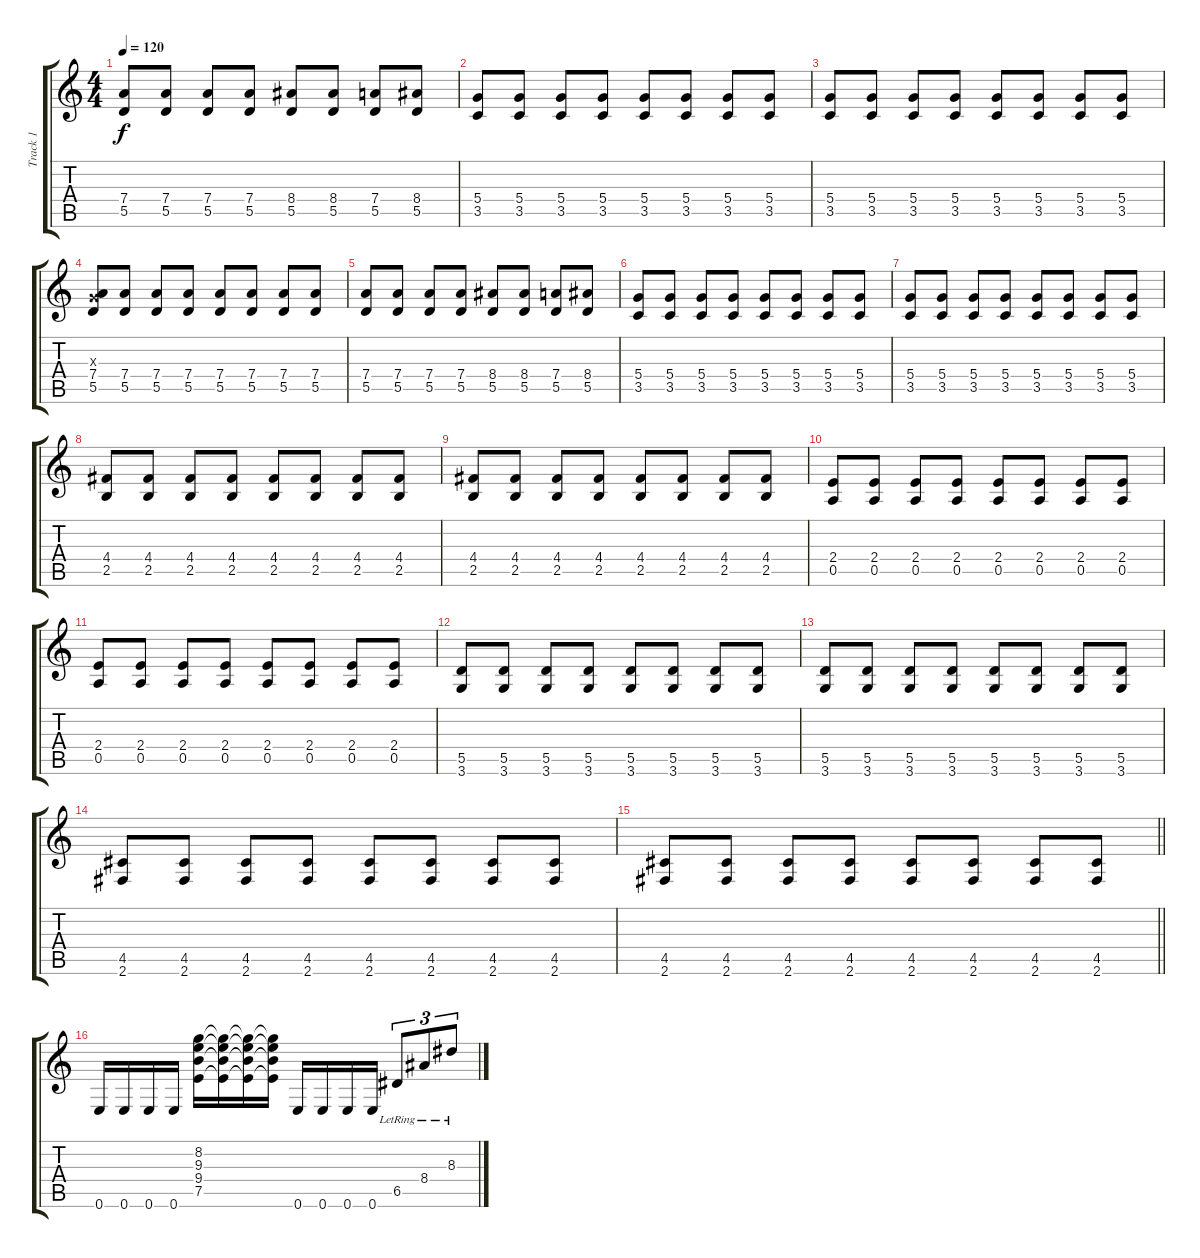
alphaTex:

\track ("Track 1" "Track 1") {instrument distortionguitar}
\staff {score tabs}
\tuning (E4 B3 G3 D3 A2 E2) {hide}
\ts (4 4)
\tempo 120
\clef g2
\ks c
(7.4 5.5).8{dy f} (7.4 5.5).8 (7.4 5.5).8 (7.4 5.5).8 (8.4 5.5).8 (8.4 5.5).8 (7.4 5.5).8 (8.4 5.5).8 |
(5.4 3.5).8 (5.4 3.5).8 (5.4 3.5).8 (5.4 3.5).8 (5.4 3.5).8 (5.4 3.5).8 (5.4 3.5).8 (5.4 3.5).8 |
(5.4 3.5).8 (5.4 3.5).8 (5.4 3.5).8 (5.4 3.5).8 (5.4 3.5).8 (5.4 3.5).8 (5.4 3.5).8 (5.4 3.5).8 |
(0.3{x} 7.4 5.5).8 (7.4 5.5).8 (7.4 5.5).8 (7.4 5.5).8 (7.4 5.5).8 (7.4 5.5).8 (7.4 5.5).8 (7.4 5.5).8 |
(7.4 5.5).8 (7.4 5.5).8 (7.4 5.5).8 (7.4 5.5).8 (8.4 5.5).8 (8.4 5.5).8 (7.4 5.5).8 (8.4 5.5).8 |
(5.4 3.5).8 (5.4 3.5).8 (5.4 3.5).8 (5.4 3.5).8 (5.4 3.5).8 (5.4 3.5).8 (5.4 3.5).8 (5.4 3.5).8 |
(5.4 3.5).8 (5.4 3.5).8 (5.4 3.5).8 (5.4 3.5).8 (5.4 3.5).8 (5.4 3.5).8 (5.4 3.5).8 (5.4 3.5).8 |
(4.4 2.5).8 (4.4 2.5).8 (4.4 2.5).8 (4.4 2.5).8 (4.4 2.5).8 (4.4 2.5).8 (4.4 2.5).8 (4.4 2.5).8 |
(4.4 2.5).8 (4.4 2.5).8 (4.4 2.5).8 (4.4 2.5).8 (4.4 2.5).8 (4.4 2.5).8 (4.4 2.5).8 (4.4 2.5).8 |
(2.4 0.5).8 (2.4 0.5).8 (2.4 0.5).8 (2.4 0.5).8 (2.4 0.5).8 (2.4 0.5).8 (2.4 0.5).8 (2.4 0.5).8 |
(2.4 0.5).8 (2.4 0.5).8 (2.4 0.5).8 (2.4 0.5).8 (2.4 0.5).8 (2.4 0.5).8 (2.4 0.5).8 (2.4 0.5).8 |
(5.5 3.6).8 (5.5 3.6).8 (5.5 3.6).8 (5.5 3.6).8 (5.5 3.6).8 (5.5 3.6).8 (5.5 3.6).8 (5.5 3.6).8 |
(5.5 3.6).8 (5.5 3.6).8 (5.5 3.6).8 (5.5 3.6).8 (5.5 3.6).8 (5.5 3.6).8 (5.5 3.6).8 (5.5 3.6).8 |
(4.5 2.6).8 (4.5 2.6).8 (4.5 2.6).8 (4.5 2.6).8 (4.5 2.6).8 (4.5 2.6).8 (4.5 2.6).8 (4.5 2.6).8 |
\barLineRight lightlight
(4.5 2.6).8 (4.5 2.6).8 (4.5 2.6).8 (4.5 2.6).8 (4.5 2.6).8 (4.5 2.6).8 (4.5 2.6).8 (4.5 2.6).8 |
0.6.16 0.6.16 0.6.16 0.6.16 (8.2 9.3 9.4 7.5).16 (8.2{t} 9.3{t} 9.4{t} 7.5{t}).16 (8.2{t} 9.3{t} 9.4{t} 7.5{t}).16 (8.2{t} 9.3{t} 9.4{t} 7.5{t}).16 0.6.16 0.6.16 0.6.16 0.6.16 6.5{lr}.8{tu (3 2)} 8.4{lr}.8{tu (3 2)} 8.3{lr}.8{tu (3 2)}
